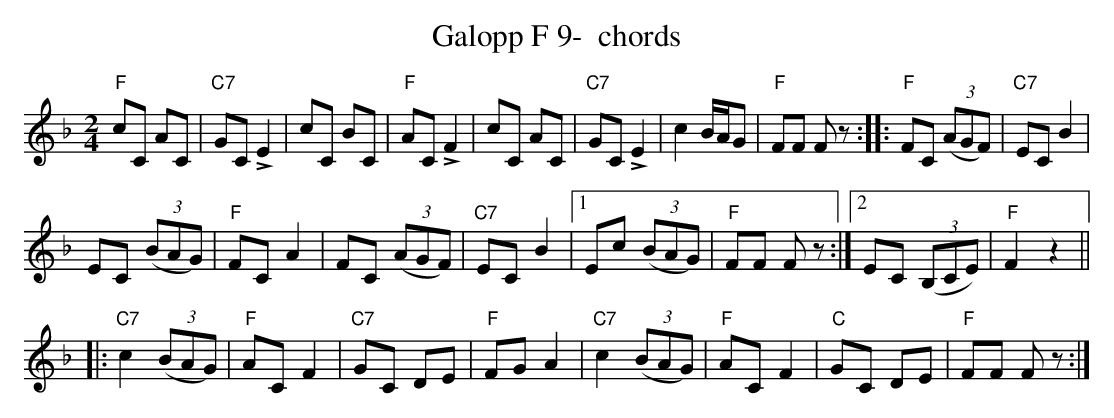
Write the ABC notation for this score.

X:1
T:Galopp F 9-  chords
M:2/4
L:1/8
K:Fmaj%%MIDI gchordon
"F"cC AC | "C7"GC !>!E2 | cC BC | "F"AC !>!F2 | cC AC | "C7"GC !>!E2 | c2 B/2A/2G | "F"FF Fz :: "F"FC ((3AGF) | "C7"EC B2 |
EC ((3BAG) | "F"FC A2 | FC ((3AGF) | "C7"EC B2 |1 Ec ((3BAG) | "F"FF Fz :|2 EC ((3B,CE) | "F"F2z2 ||
|: "C7"c2 ((3BAG) | "F"AC F2 | "C7"GC DE | "F"FG A2 | "C7"c2 ((3BAG) | "F"AC F2 | "C"GC DE | "F"FF Fz :|
